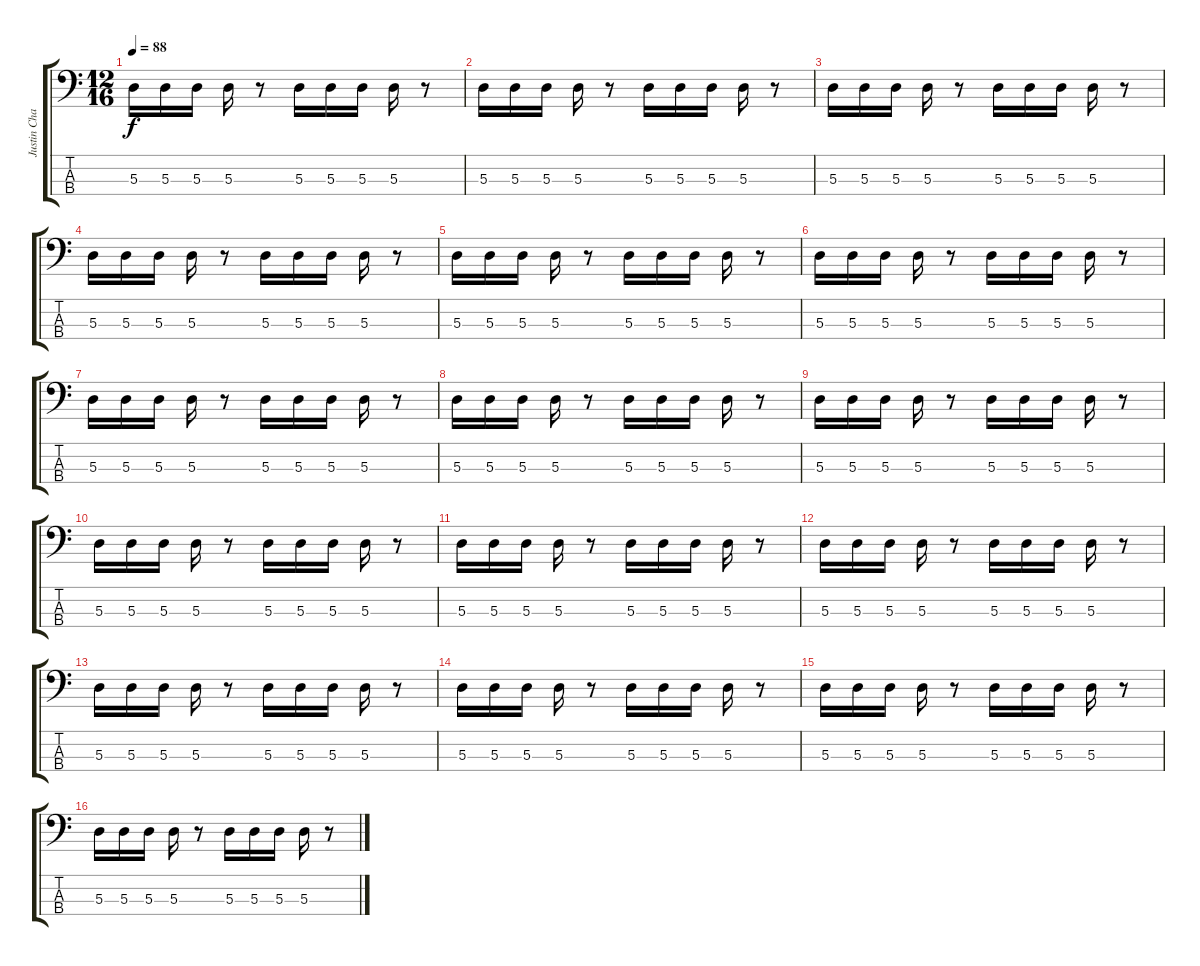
\track ("Justin Chancellor" "Justin Cha") {instrument electricbassfinger}
\staff {score tabs}
\tuning (G2 D2 A1 D1) {hide}
\ts (12 16)
\tempo 88
\clef f4
\ks c
5.3.16{dy f} 5.3.16 5.3.16 5.3.16 r.8 5.3.16 5.3.16 5.3.16 5.3.16 r.8 |
5.3.16 5.3.16 5.3.16 5.3.16 r.8 5.3.16 5.3.16 5.3.16 5.3.16 r.8 |
5.3.16 5.3.16 5.3.16 5.3.16 r.8 5.3.16 5.3.16 5.3.16 5.3.16 r.8 |
5.3.16 5.3.16 5.3.16 5.3.16 r.8 5.3.16 5.3.16 5.3.16 5.3.16 r.8 |
5.3.16 5.3.16 5.3.16 5.3.16 r.8 5.3.16 5.3.16 5.3.16 5.3.16 r.8 |
5.3.16 5.3.16 5.3.16 5.3.16 r.8 5.3.16 5.3.16 5.3.16 5.3.16 r.8 |
5.3.16 5.3.16 5.3.16 5.3.16 r.8 5.3.16 5.3.16 5.3.16 5.3.16 r.8 |
5.3.16 5.3.16 5.3.16 5.3.16 r.8 5.3.16 5.3.16 5.3.16 5.3.16 r.8 |
5.3.16 5.3.16 5.3.16 5.3.16 r.8 5.3.16 5.3.16 5.3.16 5.3.16 r.8 |
5.3.16 5.3.16 5.3.16 5.3.16 r.8 5.3.16 5.3.16 5.3.16 5.3.16 r.8 |
5.3.16 5.3.16 5.3.16 5.3.16 r.8 5.3.16 5.3.16 5.3.16 5.3.16 r.8 |
5.3.16 5.3.16 5.3.16 5.3.16 r.8 5.3.16 5.3.16 5.3.16 5.3.16 r.8 |
5.3.16 5.3.16 5.3.16 5.3.16 r.8 5.3.16 5.3.16 5.3.16 5.3.16 r.8 |
5.3.16 5.3.16 5.3.16 5.3.16 r.8 5.3.16 5.3.16 5.3.16 5.3.16 r.8 |
5.3.16 5.3.16 5.3.16 5.3.16 r.8 5.3.16 5.3.16 5.3.16 5.3.16 r.8 |
5.3.16 5.3.16 5.3.16 5.3.16 r.8 5.3.16 5.3.16 5.3.16 5.3.16 r.8
